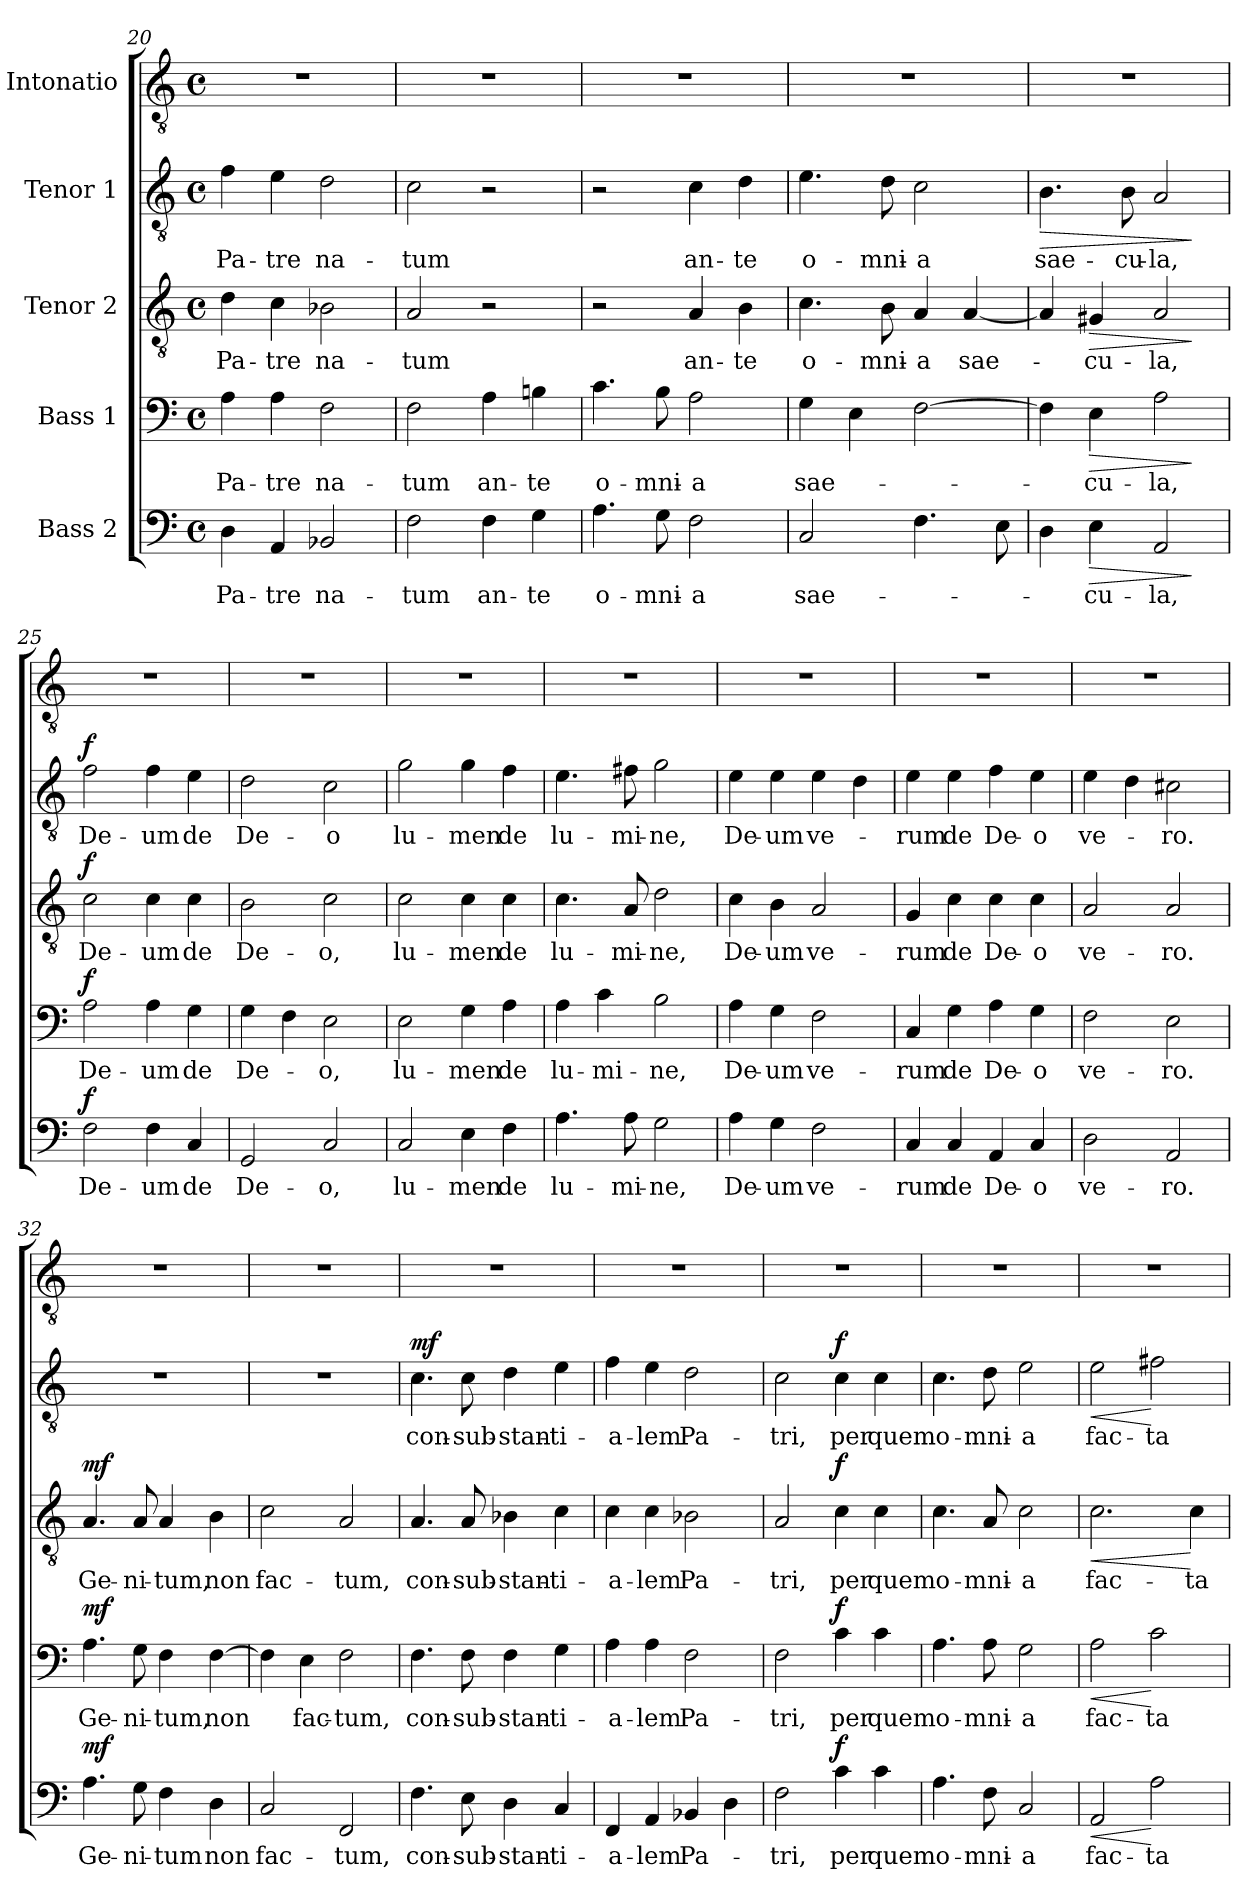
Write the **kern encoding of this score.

**kern	**text	**dynam	**kern	**text	**dynam	**kern	**text	**dynam	**kern	**text	**dynam	**kern
*part5	*part5	*part5	*part4	*part4	*part4	*part3	*part3	*part3	*part2	*part2	*part2	*part1
*staff5	*staff5	*staff5	*staff4	*staff4	*staff4	*staff3	*staff3	*staff3	*staff2	*staff2	*staff2	*staff1
*I"Bass 2	*	*	*I"Bass 1	*	*	*I"Tenor 2	*	*	*I"Tenor 1	*	*	*I"Intonatio
*clefF4	*	*	*clefF4	*	*	*clefGv2	*	*	*clefGv2	*	*	*clefGv2
*k[]	*	*	*k[]	*	*	*k[]	*	*	*k[]	*	*	*k[]
*C:	*	*	*C:	*	*	*C:	*	*	*C:	*	*	*C:
*M4/4	*	*	*M4/4	*	*	*M4/4	*	*	*M4/4	*	*	*M4/4
*met(c)	*	*	*met(c)	*	*	*met(c)	*	*	*met(c)	*	*	*met(c)
=20	=20	=20	=20	=20	=20	=20	=20	=20	=20	=20	=20	=20
!	!LO:LY:b	!	!	!LO:LY:b	!	!	!LO:LY:b	!	!	!LO:LY:b	!	!
4D\	Pa-	.	4A\	Pa-	.	4d\	Pa-	.	4f\	Pa-	.	1r
!	!LO:LY:b	!	!	!LO:LY:b	!	!	!LO:LY:b	!	!	!LO:LY:b	!	!
4AA/	-tre	.	4A\	-tre	.	4c\	-tre	.	4e\	-tre	.	.
!	!LO:LY:b	!	!	!LO:LY:b	!	!	!LO:LY:b	!	!	!LO:LY:b	!	!
2BB-X/	na-	.	2F\	na-	.	2B-X\	na-	.	2d\	na-	.	.
!!LO:LB:g=z
=21	=21	=21	=21	=21	=21	=21	=21	=21	=21	=21	=21	=21
!	!LO:LY:b	!	!	!LO:LY:b	!	!	!LO:LY:b	!	!	!LO:LY:b	!	!
2F\	-tum	.	2F\	-tum	.	2A/	-tum	.	2c\	-tum	.	1r
!	!LO:LY:b	!	!	!LO:LY:b	!	!	!	!	!	!	!	!
4F\	an-	.	4A\	an-	.	2r	.	.	2r	.	.	.
!	!LO:LY:b	!	!	!LO:LY:b	!	!	!	!	!	!	!	!
4G\	-te	.	4Bn\	-te	.	.	.	.	.	.	.	.
=22	=22	=22	=22	=22	=22	=22	=22	=22	=22	=22	=22	=22
!	!LO:LY:b	!	!	!LO:LY:b	!	!	!	!	!	!	!	!
4.A\	o-	.	4.c\	o-	.	2r	.	.	2r	.	.	1r
!	!LO:LY:b	!	!	!LO:LY:b	!	!	!	!	!	!	!	!
8G\	-mni-	.	8B\	-mni-	.	.	.	.	.	.	.	.
!	!LO:LY:b	!	!	!LO:LY:b	!	!	!LO:LY:b	!	!	!LO:LY:b	!	!
2F\	-a	.	2A\	-a	.	4A/	an-	.	4c\	an-	.	.
!	!	!	!	!	!	!	!LO:LY:b	!	!	!LO:LY:b	!	!
.	.	.	.	.	.	4B\	-te	.	4d\	-te	.	.
=23	=23	=23	=23	=23	=23	=23	=23	=23	=23	=23	=23	=23
!	!LO:LY:b	!	!	!LO:LY:b	!	!	!LO:LY:b	!	!	!LO:LY:b	!	!
2C/	sae-	.	4G\	sae-	.	4.c\	o-	.	4.e\	o-	.	1r
.	.	.	4E\	.	.	.	.	.	.	.	.	.
!	!	!	!	!	!	!	!LO:LY:b	!	!	!LO:LY:b	!	!
.	.	.	.	.	.	8B\	-mni-	.	8d\	-mni-	.	.
!	!	!	!	!	!	!	!LO:LY:b	!	!	!LO:LY:b	!	!
4.F\	.	.	[2F\	.	.	4A/	-a	.	2c\	-a	.	.
!	!	!	!	!	!	!	!LO:LY:b	!	!	!	!	!
.	.	.	.	.	.	[4A/	sae-	.	.	.	.	.
8E\	.	.	.	.	.	.	.	.	.	.	.	.
=24	=24	=24	=24	=24	=24	=24	=24	=24	=24	=24	=24	=24
!	!	!	!	!	!	!	!	!	!	!LO:LY:b	!LO:HP:b	!
4D\	.	.	4F\]	.	.	4A/]	.	.	4.B\	sae-	>	1r
!	!LO:LY:b	!LO:HP:b	!	!LO:LY:b	!LO:HP:b	!	!LO:LY:b	!LO:HP:b	!	!	!	!
4E\	-cu-	>	4E\	-cu-	>	4G#X/	-cu-	>	.	.	.	.
!	!	!	!	!	!	!	!	!	!	!LO:LY:b	!	!
.	.	.	.	.	.	.	.	.	8B\	-cu-	.	.
!	!LO:LY:b	!	!	!LO:LY:b	!	!	!LO:LY:b	!	!	!LO:LY:b	!	!
2AA/	-la,	.	2A\	-la,	.	2A/	-la,	.	2A/	-la,	.	.
.	.	]	.	.	]	.	.	]	.	.	]	.
=25	=25	=25	=25	=25	=25	=25	=25	=25	=25	=25	=25	=25
!	!LO:LY:b	!LO:DY:a	!	!LO:LY:b	!LO:DY:a	!	!LO:LY:b	!LO:DY:a	!	!LO:LY:b	!LO:DY:a	!
2F\	De-	f	2A\	De-	f	2c\	De-	f	2f\	De-	f	1r
!	!LO:LY:b	!	!	!LO:LY:b	!	!	!LO:LY:b	!	!	!LO:LY:b	!	!
4F\	-um	.	4A\	-um	.	4c\	-um	.	4f\	-um	.	.
!	!LO:LY:b	!	!	!LO:LY:b	!	!	!LO:LY:b	!	!	!LO:LY:b	!	!
4C/	de	.	4G\	de	.	4c\	de	.	4e\	de	.	.
=26	=26	=26	=26	=26	=26	=26	=26	=26	=26	=26	=26	=26
!	!LO:LY:b	!	!	!LO:LY:b	!	!	!LO:LY:b	!	!	!LO:LY:b	!	!
2GG/	De-	.	4G\	De-	.	2B\	De-	.	2d\	De-	.	1r
.	.	.	4F\	.	.	.	.	.	.	.	.	.
!	!LO:LY:b	!	!	!LO:LY:b	!	!	!LO:LY:b	!	!	!LO:LY:b	!	!
2C/	-o,	.	2E\	-o,	.	2c\	-o,	.	2c\	-o	.	.
!!LO:LB:g=z
=27	=27	=27	=27	=27	=27	=27	=27	=27	=27	=27	=27	=27
!	!LO:LY:b	!	!	!LO:LY:b	!	!	!LO:LY:b	!	!	!LO:LY:b	!	!
2C/	lu-	.	2E\	lu-	.	2c\	lu-	.	2g\	lu-	.	1r
!	!LO:LY:b	!	!	!LO:LY:b	!	!	!LO:LY:b	!	!	!LO:LY:b	!	!
4E\	-men	.	4G\	-men	.	4c\	-men	.	4g\	-men	.	.
!	!LO:LY:b	!	!	!LO:LY:b	!	!	!LO:LY:b	!	!	!LO:LY:b	!	!
4F\	de	.	4A\	de	.	4c\	de	.	4f\	de	.	.
=28	=28	=28	=28	=28	=28	=28	=28	=28	=28	=28	=28	=28
!	!LO:LY:b	!	!	!LO:LY:b	!	!	!LO:LY:b	!	!	!LO:LY:b	!	!
4.A\	lu-	.	4A\	lu-	.	4.c\	lu-	.	4.e\	lu-	.	1r
!	!	!	!	!LO:LY:b	!	!	!	!	!	!	!	!
.	.	.	4c\	-mi-	.	.	.	.	.	.	.	.
!	!LO:LY:b	!	!	!	!	!	!LO:LY:b	!	!	!LO:LY:b	!	!
8A\	-mi-	.	.	.	.	8A/	-mi-	.	8f#X\	-mi-	.	.
!	!LO:LY:b	!	!	!LO:LY:b	!	!	!LO:LY:b	!	!	!LO:LY:b	!	!
2G\	-ne,	.	2B\	-ne,	.	2d\	-ne,	.	2g\	-ne,	.	.
=29	=29	=29	=29	=29	=29	=29	=29	=29	=29	=29	=29	=29
!	!LO:LY:b	!	!	!LO:LY:b	!	!	!LO:LY:b	!	!	!LO:LY:b	!	!
4A\	De-	.	4A\	De-	.	4c\	De-	.	4e\	De-	.	1r
!	!LO:LY:b	!	!	!LO:LY:b	!	!	!LO:LY:b	!	!	!LO:LY:b	!	!
4G\	-um	.	4G\	-um	.	4B\	-um	.	4e\	-um	.	.
!	!LO:LY:b	!	!	!LO:LY:b	!	!	!LO:LY:b	!	!	!LO:LY:b	!	!
2F\	ve-	.	2F\	ve-	.	2A/	ve-	.	4e\	ve-	.	.
.	.	.	.	.	.	.	.	.	4d\	.	.	.
=30	=30	=30	=30	=30	=30	=30	=30	=30	=30	=30	=30	=30
!	!LO:LY:b	!	!	!LO:LY:b	!	!	!LO:LY:b	!	!	!LO:LY:b	!	!
4C/	-rum	.	4C/	-rum	.	4G/	-rum	.	4e\	-rum	.	1r
!	!LO:LY:b	!	!	!LO:LY:b	!	!	!LO:LY:b	!	!	!LO:LY:b	!	!
4C/	de	.	4G\	de	.	4c\	de	.	4e\	de	.	.
!	!LO:LY:b	!	!	!LO:LY:b	!	!	!LO:LY:b	!	!	!LO:LY:b	!	!
4AA/	De-	.	4A\	De-	.	4c\	De-	.	4f\	De-	.	.
!	!LO:LY:b	!	!	!LO:LY:b	!	!	!LO:LY:b	!	!	!LO:LY:b	!	!
4C/	-o	.	4G\	-o	.	4c\	-o	.	4e\	-o	.	.
=31	=31	=31	=31	=31	=31	=31	=31	=31	=31	=31	=31	=31
!	!LO:LY:b	!	!	!LO:LY:b	!	!	!LO:LY:b	!	!	!LO:LY:b	!	!
2D\	ve-	.	2F\	ve-	.	2A/	ve-	.	4e\	ve-	.	1r
.	.	.	.	.	.	.	.	.	4d\	.	.	.
!	!LO:LY:b	!	!	!LO:LY:b	!	!	!LO:LY:b	!	!	!LO:LY:b	!	!
2AA/	-ro.	.	2E\	-ro.	.	2A/	-ro.	.	2c#X\	-ro.	.	.
=32	=32	=32	=32	=32	=32	=32	=32	=32	=32	=32	=32	=32
!	!LO:LY:b	!LO:DY:a	!	!LO:LY:b	!LO:DY:a	!	!LO:LY:b	!LO:DY:a	!	!	!	!
4.A\	Ge-	mf	4.A\	Ge-	mf	4.A/	Ge-	mf	1r	.	.	1r
!	!LO:LY:b	!	!	!LO:LY:b	!	!	!LO:LY:b	!	!	!	!	!
8G\	-ni-	.	8G\	-ni-	.	8A/	-ni-	.	.	.	.	.
!	!LO:LY:b	!	!	!LO:LY:b	!	!	!LO:LY:b	!	!	!	!	!
4F\	-tum	.	4F\	-tum,	.	4A/	-tum,	.	.	.	.	.
!	!LO:LY:b	!	!	!LO:LY:b	!	!	!LO:LY:b	!	!	!	!	!
4D\	non	.	[4F\	non	.	4B\	non	.	.	.	.	.
=33	=33	=33	=33	=33	=33	=33	=33	=33	=33	=33	=33	=33
!	!LO:LY:b	!	!	!	!	!	!LO:LY:b	!	!	!	!	!
2C/	fac-	.	4F\]	.	.	2c\	fac-	.	1r	.	.	1r
!	!	!	!	!LO:LY:b	!	!	!	!	!	!	!	!
.	.	.	4E\	fac-	.	.	.	.	.	.	.	.
!	!LO:LY:b	!	!	!LO:LY:b	!	!	!LO:LY:b	!	!	!	!	!
2FF/	-tum,	.	2F\	-tum,	.	2A/	-tum,	.	.	.	.	.
!!LO:PB:g=z
=34	=34	=34	=34	=34	=34	=34	=34	=34	=34	=34	=34	=34
!	!LO:LY:b	!	!	!LO:LY:b	!	!	!LO:LY:b	!	!	!LO:LY:b	!LO:DY:a	!
4.F\	con-	.	4.F\	con-	.	4.A/	con-	.	4.c\	con-	mf	1r
!	!LO:LY:b	!	!	!LO:LY:b	!	!	!LO:LY:b	!	!	!LO:LY:b	!	!
8E\	-sub-	.	8F\	-sub-	.	8A/	-sub-	.	8c\	-sub-	.	.
!	!LO:LY:b	!	!	!LO:LY:b	!	!	!LO:LY:b	!	!	!LO:LY:b	!	!
4D\	-stan-	.	4F\	-stan-	.	4B-X\	-stan-	.	4d\	-stan-	.	.
!	!LO:LY:b	!	!	!LO:LY:b	!	!	!LO:LY:b	!	!	!LO:LY:b	!	!
4C/	-ti-	.	4G\	-ti-	.	4c\	-ti-	.	4e\	-ti-	.	.
=35	=35	=35	=35	=35	=35	=35	=35	=35	=35	=35	=35	=35
!	!LO:LY:b	!	!	!LO:LY:b	!	!	!LO:LY:b	!	!	!LO:LY:b	!	!
4FF/	-a-	.	4A\	-a-	.	4c\	-a-	.	4f\	-a-	.	1r
!	!LO:LY:b	!	!	!LO:LY:b	!	!	!LO:LY:b	!	!	!LO:LY:b	!	!
4AA/	-lem	.	4A\	-lem	.	4c\	-lem	.	4e\	-lem	.	.
!	!LO:LY:b	!	!	!LO:LY:b	!	!	!LO:LY:b	!	!	!LO:LY:b	!	!
4BB-X/	Pa-	.	2F\	Pa-	.	2B-X\	Pa-	.	2d\	Pa-	.	.
4D\	.	.	.	.	.	.	.	.	.	.	.	.
=36	=36	=36	=36	=36	=36	=36	=36	=36	=36	=36	=36	=36
!	!LO:LY:b	!	!	!LO:LY:b	!	!	!LO:LY:b	!	!	!LO:LY:b	!	!
2F\	-tri,	.	2F\	-tri,	.	2A/	-tri,	.	2c\	-tri,	.	1r
!	!LO:LY:b	!LO:DY:a	!	!LO:LY:b	!LO:DY:a	!	!LO:LY:b	!LO:DY:b	!	!LO:LY:b	!LO:DY:a	!
4c\	per	f	4c\	per	f	4c\	per	f	4c\	per	f	.
!	!LO:LY:b	!	!	!LO:LY:b	!	!	!LO:LY:b	!	!	!LO:LY:b	!	!
4c\	quem	.	4c\	quem	.	4c\	quem	.	4c\	quem	.	.
=37	=37	=37	=37	=37	=37	=37	=37	=37	=37	=37	=37	=37
!	!LO:LY:b	!	!	!LO:LY:b	!	!	!LO:LY:b	!	!	!LO:LY:b	!	!
4.A\	o-	.	4.A\	o-	.	4.c\	o-	.	4.c\	o-	.	1r
!	!LO:LY:b	!	!	!LO:LY:b	!	!	!LO:LY:b	!	!	!LO:LY:b	!	!
8F\	-mni-	.	8A\	-mni-	.	8A/	-mni-	.	8d\	-mni-	.	.
!	!LO:LY:b	!	!	!LO:LY:b	!	!	!LO:LY:b	!	!	!LO:LY:b	!	!
2C/	-a	.	2G\	-a	.	2c\	-a	.	2e\	-a	.	.
=38	=38	=38	=38	=38	=38	=38	=38	=38	=38	=38	=38	=38
!	!LO:LY:b	!LO:HP:b	!	!LO:LY:b	!LO:HP:b	!	!LO:LY:b	!LO:HP:b	!	!LO:LY:b	!LO:HP:b	!
2AA/	fac-	<	2A\	fac-	<	2.c\	fac-	<	2e\	fac-	<	1r
!	!LO:LY:b	!	!	!LO:LY:b	!	!	!	!	!	!LO:LY:b	!	!
2A\	-ta	[	2c\	-ta	[	.	.	.	2f#X\	-ta	[	.
!	!	!	!	!	!	!	!LO:LY:b	!	!	!	!	!
.	.	.	.	.	.	4c\	-ta	[	.	.	.	.
=	=	=	=	=	=	=	=	=	=	=	=	=
*-	*-	*-	*-	*-	*-	*-	*-	*-	*-	*-	*-	*-
